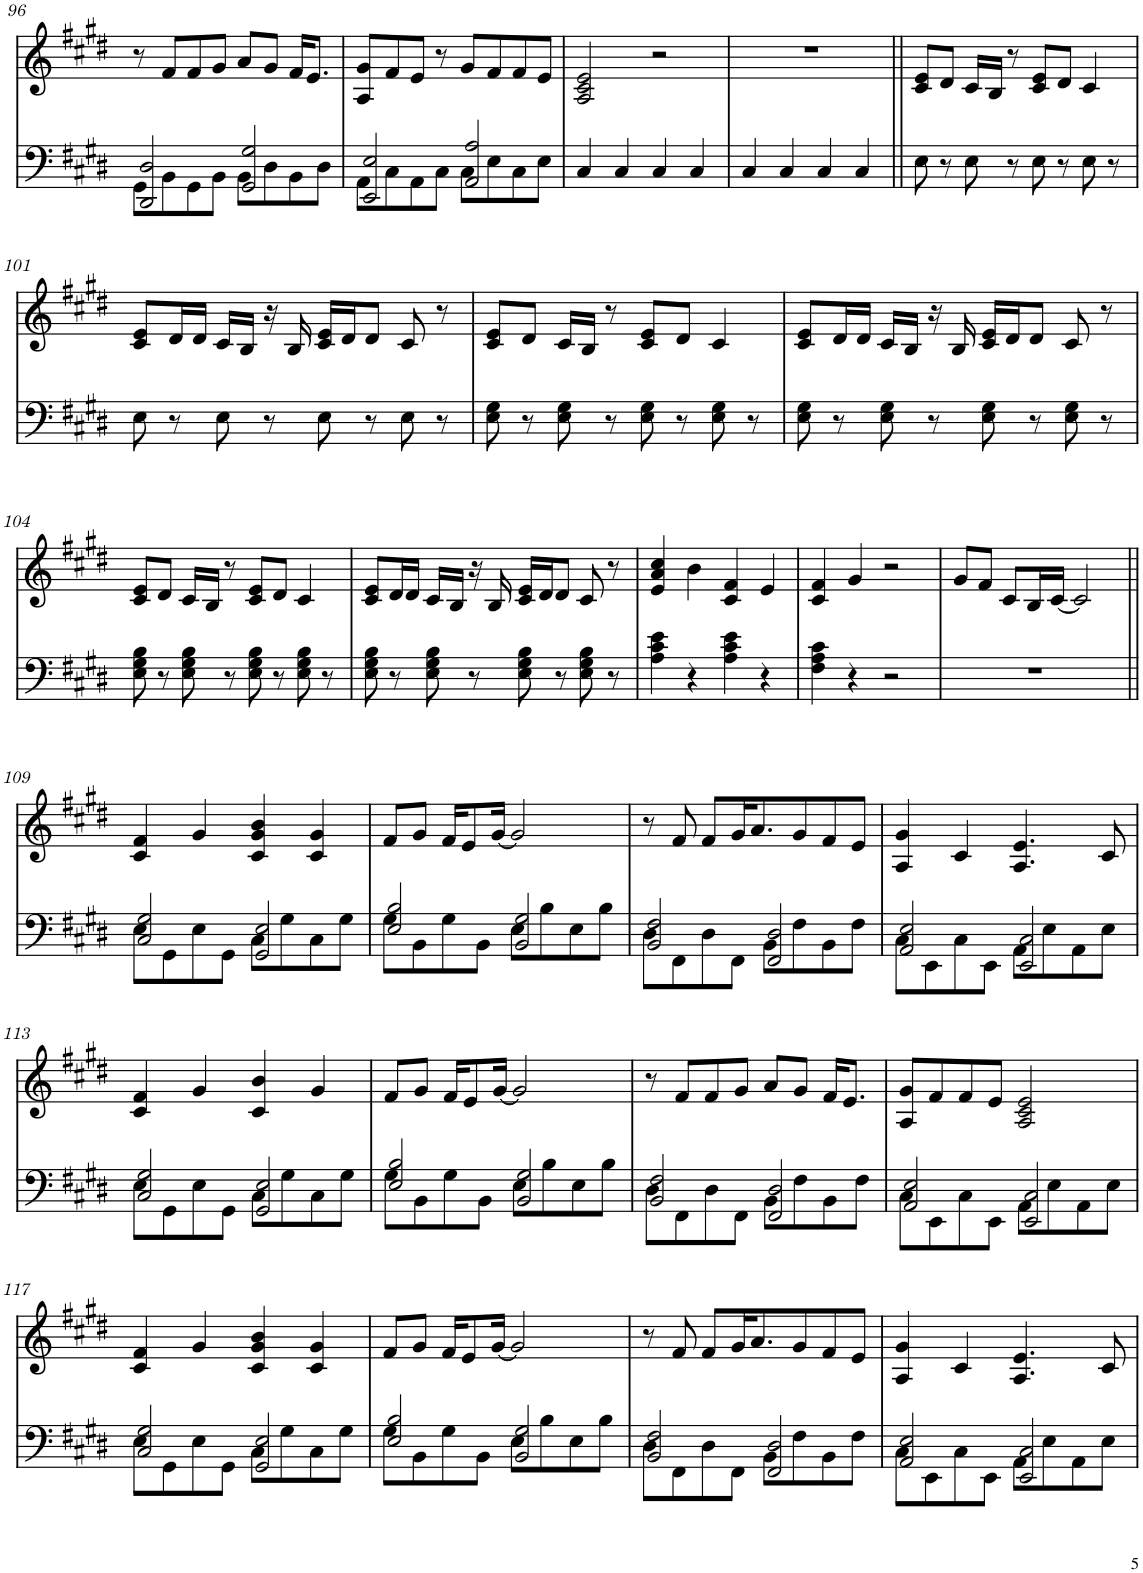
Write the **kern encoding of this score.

**kern	**kern
*part1	*part1
*staff2	*staff1
*I"Piano	*
*I'Pno.	*
!!LO:PB:g=z
*clefF4	*clefG2
*k[f#c#g#d#]	*k[f#c#g#d#]
*M4/4	*M4/4
=96	=96
*^	*
2DD#/ 2D#/	8GG#\L	8r
.	8BB\	8f#/L
.	8GG#\	8f#/
.	8BB\J	8g#/J
2GG#/ 2G#/	8BB\L	8a/L
.	8D#\	8g#/J
.	8BB\	16f#/KL
.	.	8.e/J
.	8D#\J	.
=97	=97	=97
2EE/ 2E/	8AA\L	8A/ 8g#/L
.	8C#\	8f#/
.	8AA\	8e/J
.	8C#\J	8r
2AA/ 2A/	8C#\L	8g#/L
.	8E\	8f#/
.	8C#\	8f#/
.	8E\J	8e/J
*v	*v	*
=98	=98
4C#/	2A/ 2c#/ 2e/
4C#/	.
4C#/	2r
4C#/	.
=99	=99
4C#/	1r
4C#/	.
4C#/	.
4C#/	.
=100||	=100||
8E\	8c#/ 8e/L
8r	8d#/J
8E\	16c#/LL
.	16B/JJ
8r	8r
8E\	8c#/ 8e/L
8r	8d#/J
8E\	4c#/
8r	.
!!LO:LB:g=z
=101	=101
8E\	8c#/ 8e/L
8r	16d#/L
.	16d#/JJ
8E\	16c#/LL
.	16B/JJ
8r	16r
.	16B/
8E\	16c#/ 16e/LL
.	16d#/J
8r	8d#/J
8E\	8c#/
8r	8r
=102	=102
8E\ 8G#\	8c#/ 8e/L
8r	8d#/J
8E\ 8G#\	16c#/LL
.	16B/JJ
8r	8r
8E\ 8G#\	8c#/ 8e/L
8r	8d#/J
8E\ 8G#\	4c#/
8r	.
=103	=103
8E\ 8G#\	8c#/ 8e/L
8r	16d#/L
.	16d#/JJ
8E\ 8G#\	16c#/LL
.	16B/JJ
8r	16r
.	16B/
8E\ 8G#\	16c#/ 16e/LL
.	16d#/J
8r	8d#/J
8E\ 8G#\	8c#/
8r	8r
!!LO:LB:g=z
=104	=104
8E\ 8G#\ 8B\	8c#/ 8e/L
8r	8d#/J
8E\ 8G#\ 8B\	16c#/LL
.	16B/JJ
8r	8r
8E\ 8G#\ 8B\	8c#/ 8e/L
8r	8d#/J
8E\ 8G#\ 8B\	4c#/
8r	.
=105	=105
8E\ 8G#\ 8B\	8c#/ 8e/L
8r	16d#/L
.	16d#/JJ
8E\ 8G#\ 8B\	16c#/LL
.	16B/JJ
8r	16r
.	16B/
8E\ 8G#\ 8B\	16c#/ 16e/LL
.	16d#/J
8r	8d#/J
8E\ 8G#\ 8B\	8c#/
8r	8r
=106	=106
4A\ 4c#\ 4e\	4e/ 4a/ 4cc#/
4r	4b\
4A\ 4c#\ 4e\	4c#/ 4f#/
4r	4e/
=107	=107
4F#\ 4A\ 4c#\	4c#/ 4f#/
4r	4g#/
2r	2r
=108	=108
1r	8g#/L
.	8f#/J
.	8c#/L
.	16B/L
.	[16c#/JJ
.	2c#/]
!!LO:LB:g=z
=109||	=109||
*^	*
2C#/ 2G#/	8E\L	4c#/ 4f#/
.	8GG#\	.
.	8E\	4g#/
.	8GG#\J	.
2GG#/ 2E/	8C#\L	4c#/ 4g#/ 4b/
.	8G#\	.
.	8C#\	4c#/ 4g#/
.	8G#\J	.
=110	=110	=110
2E/ 2B/	8G#\L	8f#/L
.	8BB\	8g#/J
.	8G#\	16f#/KL
.	.	8e/
.	8BB\J	.
.	.	[16g#/Jk
2BB/ 2G#/	8E\L	2g#/]
.	8B\	.
.	8E\	.
.	8B\J	.
=111	=111	=111
2BB/ 2F#/	8D#\L	8r
.	8FF#\	8f#/
.	8D#\	8f#/L
.	8FF#\J	16g#/K
.	.	8.a/
2FF#/ 2D#/	8BB\L	.
.	8F#\	8g#/
.	8BB\	8f#/
.	8F#\J	8e/J
=112	=112	=112
2AA/ 2E/	8C#\L	4A/ 4g#/
.	8EE\	.
.	8C#\	4c#/
.	8EE\J	.
2EE/ 2C#/	8AA\L	4.A/ 4.e/
.	8E\	.
.	8AA\	.
.	8E\J	8c#/
!!LO:LB:g=z
=113	=113	=113
2C#/ 2G#/	8E\L	4c#/ 4f#/
.	8GG#\	.
.	8E\	4g#/
.	8GG#\J	.
2GG#/ 2E/	8C#\L	4c#/ 4b/
.	8G#\	.
.	8C#\	4g#/
.	8G#\J	.
=114	=114	=114
2E/ 2B/	8G#\L	8f#/L
.	8BB\	8g#/J
.	8G#\	16f#/KL
.	.	8e/
.	8BB\J	.
.	.	[16g#/Jk
2BB/ 2G#/	8E\L	2g#/]
.	8B\	.
.	8E\	.
.	8B\J	.
=115	=115	=115
2BB/ 2F#/	8D#\L	8r
.	8FF#\	8f#/L
.	8D#\	8f#/
.	8FF#\J	8g#/J
2FF#/ 2D#/	8BB\L	8a/L
.	8F#\	8g#/J
.	8BB\	16f#/KL
.	.	8.e/J
.	8F#\J	.
=116	=116	=116
2AA/ 2E/	8C#\L	8A/ 8g#/L
.	8EE\	8f#/
.	8C#\	8f#/
.	8EE\J	8e/J
2EE/ 2C#/	8AA\L	2A/ 2c#/ 2e/
.	8E\	.
.	8AA\	.
.	8E\J	.
!!LO:LB:g=z
=117	=117	=117
2C#/ 2G#/	8E\L	4c#/ 4f#/
.	8GG#\	.
.	8E\	4g#/
.	8GG#\J	.
2GG#/ 2E/	8C#\L	4c#/ 4g#/ 4b/
.	8G#\	.
.	8C#\	4c#/ 4g#/
.	8G#\J	.
=118	=118	=118
2E/ 2B/	8G#\L	8f#/L
.	8BB\	8g#/J
.	8G#\	16f#/KL
.	.	8e/
.	8BB\J	.
.	.	[16g#/Jk
2BB/ 2G#/	8E\L	2g#/]
.	8B\	.
.	8E\	.
.	8B\J	.
=119	=119	=119
2BB/ 2F#/	8D#\L	8r
.	8FF#\	8f#/
.	8D#\	8f#/L
.	8FF#\J	16g#/K
.	.	8.a/
2FF#/ 2D#/	8BB\L	.
.	8F#\	8g#/
.	8BB\	8f#/
.	8F#\J	8e/J
=120	=120	=120
2AA/ 2E/	8C#\L	4A/ 4g#/
.	8EE\	.
.	8C#\	4c#/
.	8EE\J	.
2EE/ 2C#/	8AA\L	4.A/ 4.e/
.	8E\	.
.	8AA\	.
.	8E\J	8c#/
*v	*v	*
=	=
*-	*-
